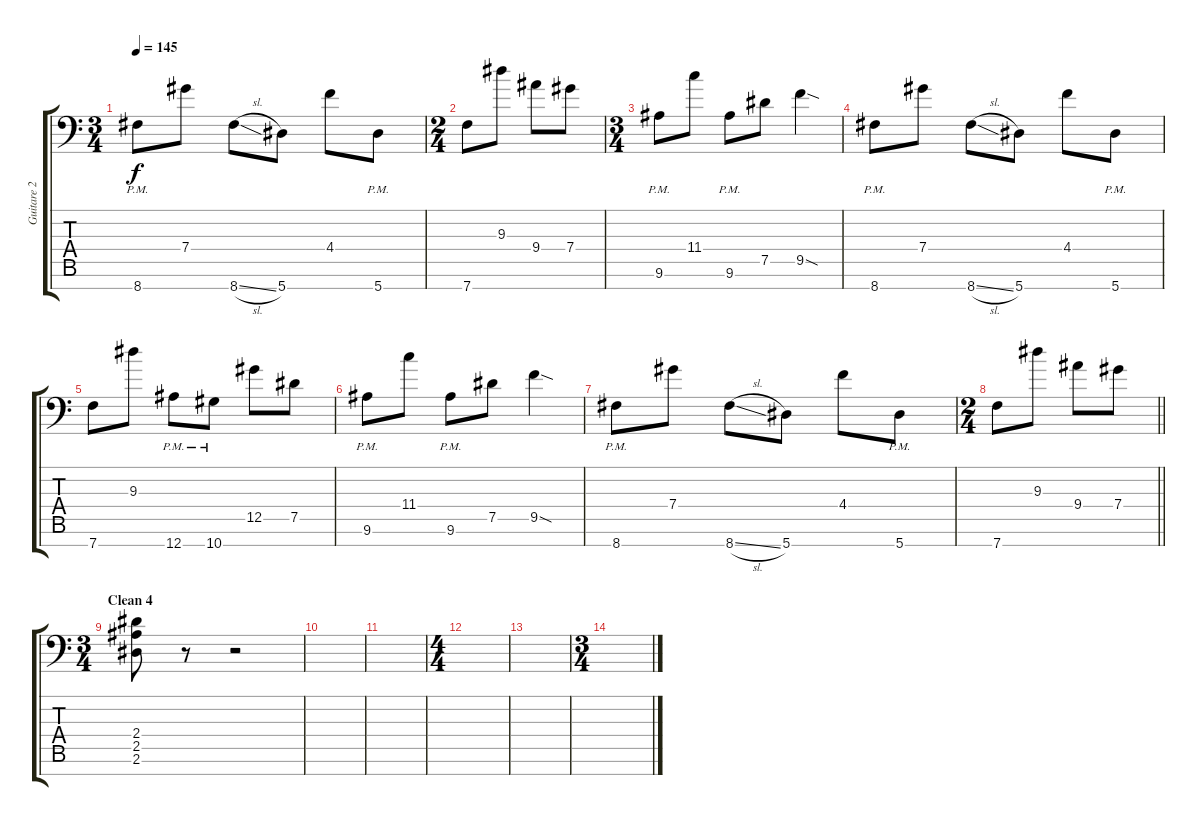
\track ("Guitare 2 (Misha)" "Guitare 2 ") {instrument distortionguitar}
\staff {score tabs}
\tuning (Eb4 Bb3 Gb3 Db3 Ab2 Db2 Bb1) {hide}
\ts (3 4)
\tempo 145
\clef f4
\ks c
8.7{pm}.8{dy f} 7.4.8 8.7{sl}.8 5.7.8 4.4.8 5.7{pm}.8 |
\ts (2 4)
7.7.8 9.3.8 9.4.8 7.4.8 |
\ts (3 4)
9.6{pm}.8 11.4.8 9.6{pm}.8 7.5.8 9.5{sod}.4 |
8.7{pm}.8 7.4.8 8.7{sl}.8 5.7.8 4.4.8 5.7{pm}.8 |
7.7.8 9.3.8 12.7{pm}.8 10.7{pm}.8 12.5.8 7.5.8 |
9.6{pm}.8 11.4.8 9.6{pm}.8 7.5.8 9.5{sod}.4 |
8.7{pm}.8 7.4.8 8.7{sl}.8 5.7.8 4.4.8 5.7{pm}.8 |
\ts (2 4)
\barLineRight lightlight
7.7.8 9.3.8 9.4.8 7.4.8 |
\ts (3 4)
\section ("" "Clean 4")
(2.4 2.5 2.6).8 r.8 r.2 |
|
|
\ts (4 4)
|
|
\ts (3 4)
